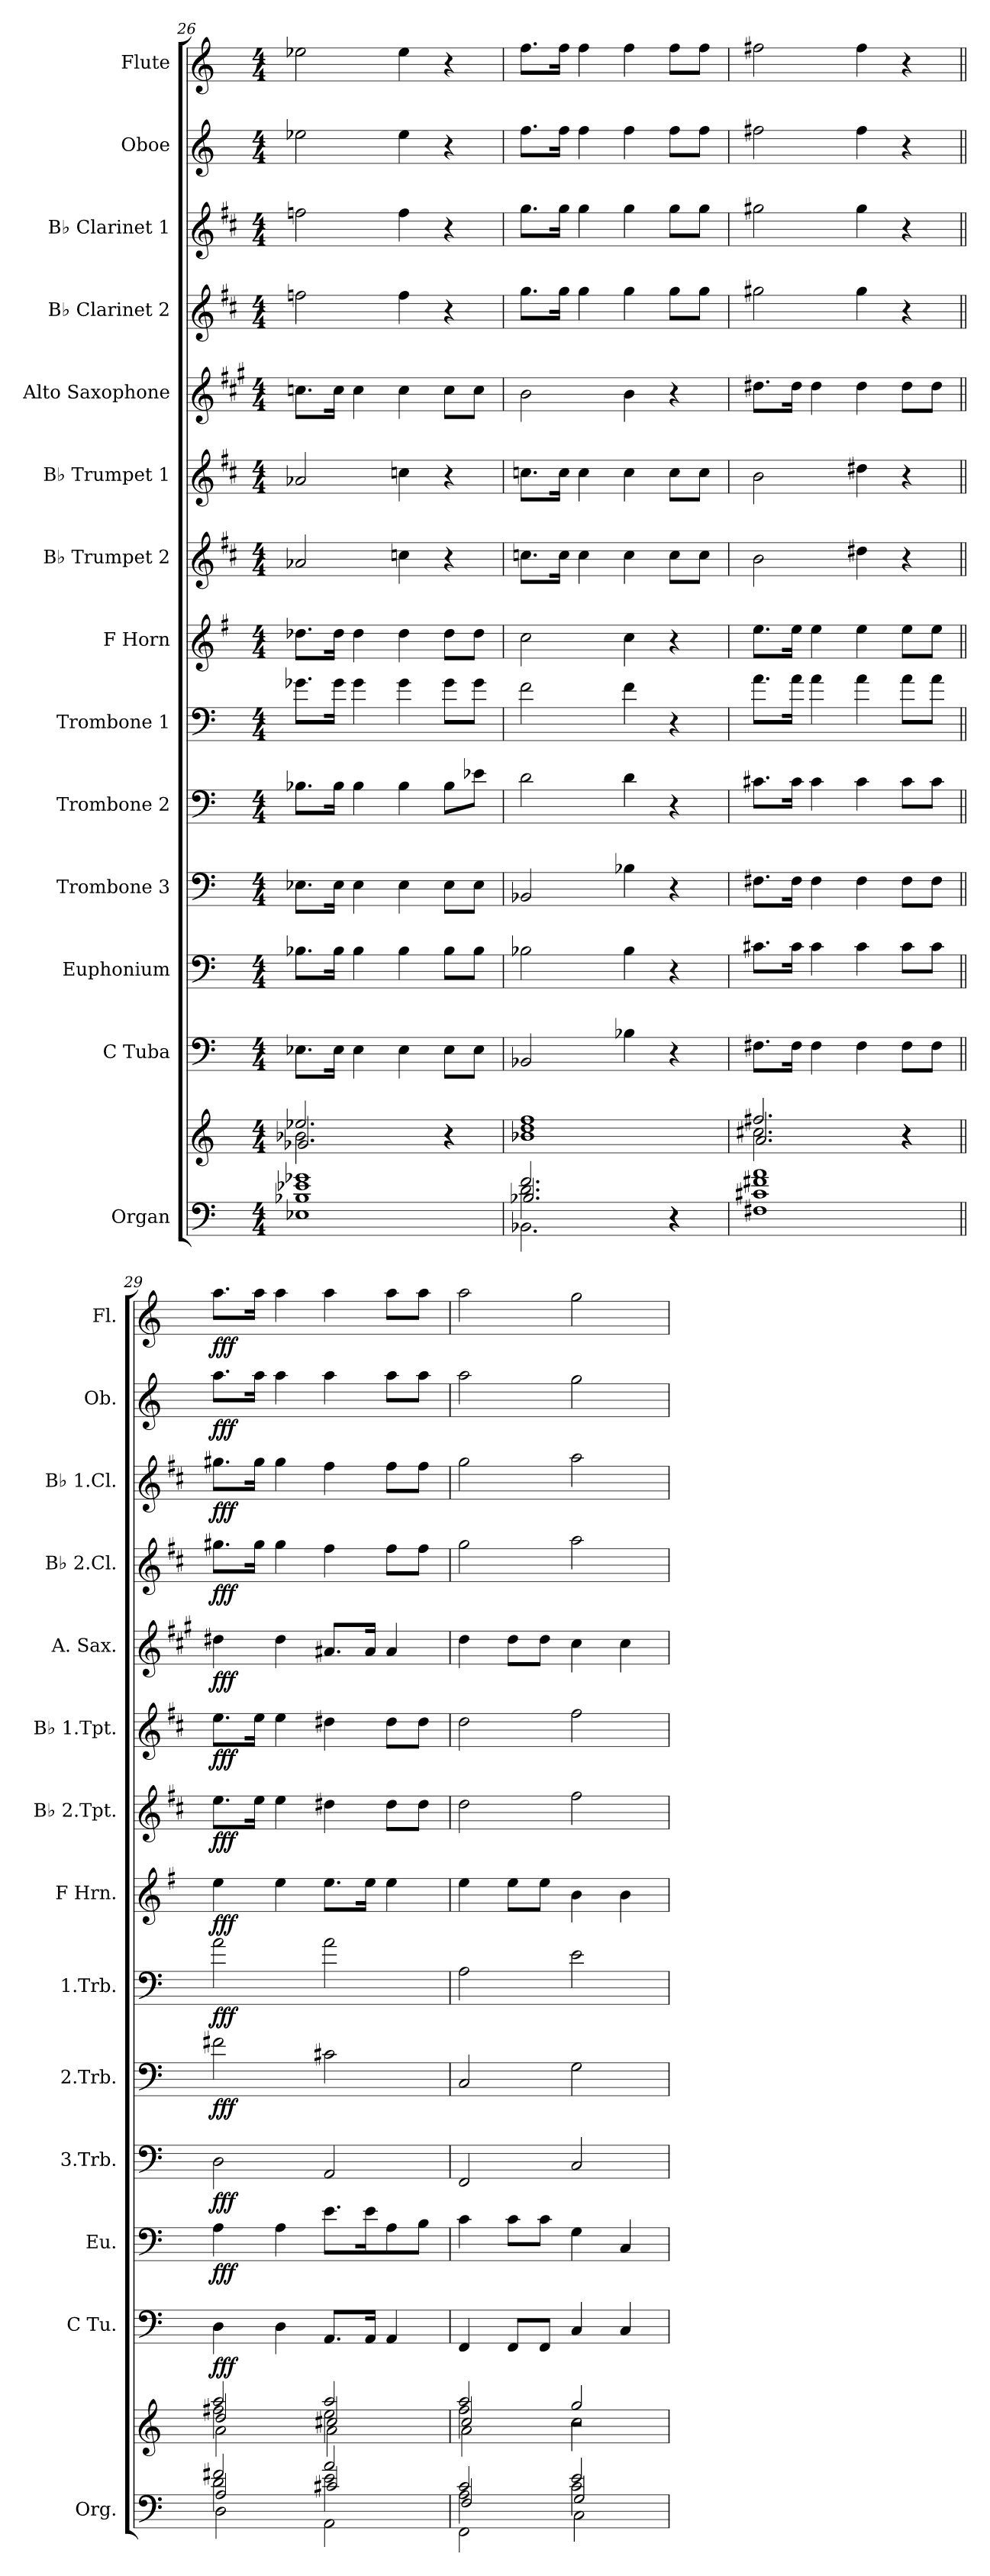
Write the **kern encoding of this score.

**kern	**kern	**kern	**dynam	**kern	**dynam	**kern	**dynam	**kern	**dynam	**kern	**dynam	**kern	**dynam	**kern	**dynam	**kern	**dynam	**kern	**dynam	**kern	**dynam	**kern	**dynam	**kern	**dynam	**kern	**dynam
*part14	*part14	*part13	*part13	*part12	*part12	*part11	*part11	*part10	*part10	*part9	*part9	*part8	*part8	*part7	*part7	*part6	*part6	*part5	*part5	*part4	*part4	*part3	*part3	*part2	*part2	*part1	*part1
*staff15	*staff14	*staff13	*staff13	*staff12	*staff12	*staff11	*staff11	*staff10	*staff10	*staff9	*staff9	*staff8	*staff8	*staff7	*staff7	*staff6	*staff6	*staff5	*staff5	*staff4	*staff4	*staff3	*staff3	*staff2	*staff2	*staff1	*staff1
*I"Organ	*	*I"C Tuba	*	*I"Euphonium	*	*I"Trombone 3	*	*I"Trombone 2	*	*I"Trombone 1	*	*I"F Horn	*	*I"B♭ Trumpet 2	*	*I"B♭ Trumpet 1	*	*I"Alto Saxophone	*	*I"B♭ Clarinet 2	*	*I"B♭ Clarinet 1	*	*I"Oboe	*	*I"Flute	*
*I'Org.	*	*I'C Tu.	*	*I'Eu.	*	*I'3.Trb.	*	*I'2.Trb.	*	*I'1.Trb.	*	*I'F Hrn.	*	*I'B♭ 2.Tpt.	*	*I'B♭ 1.Tpt.	*	*I'A. Sax.	*	*I'B♭ 2.Cl.	*	*I'B♭ 1.Cl.	*	*I'Ob.	*	*I'Fl.	*
*clefF4	*clefG2	*clefF4	*	*clefF4	*	*clefF4	*	*clefF4	*	*clefF4	*	*clefG2	*	*clefG2	*	*clefG2	*	*clefG2	*	*clefG2	*	*clefG2	*	*clefG2	*	*clefG2	*
*	*	*	*	*	*	*	*	*	*	*	*	*ITrd4c7	*	*ITrd1c2	*	*ITrd1c2	*	*ITrd5c9	*	*ITrd1c2	*	*ITrd1c2	*	*	*	*	*
*k[]	*k[]	*k[]	*	*k[]	*	*k[]	*	*k[]	*	*k[]	*	*k[]	*	*k[]	*	*k[]	*	*k[]	*	*k[]	*	*k[]	*	*k[]	*	*k[]	*
*C:	*C:	*C:	*	*C:	*	*C:	*	*C:	*	*C:	*	*C:	*	*C:	*	*C:	*	*C:	*	*C:	*	*C:	*	*C:	*	*C:	*
*M4/4	*M4/4	*M4/4	*	*M4/4	*	*M4/4	*	*M4/4	*	*M4/4	*	*M4/4	*	*M4/4	*	*M4/4	*	*M4/4	*	*M4/4	*	*M4/4	*	*M4/4	*	*M4/4	*
=26	=26	=26	=26	=26	=26	=26	=26	=26	=26	=26	=26	=26	=26	=26	=26	=26	=26	=26	=26	=26	=26	=26	=26	=26	=26	=26	=26
*^	*^	*	*	*	*	*	*	*	*	*	*	*	*	*	*	*	*	*	*	*	*	*	*	*	*	*	*
*	*^	*	*^	*	*	*	*	*	*	*	*	*	*	*	*	*	*	*	*	*	*	*	*	*	*	*	*	*	*
*	*	*^	*	*	*	*	*	*	*	*	*	*	*	*	*	*	*	*	*	*	*	*	*	*	*	*	*	*	*	*	*
1g-X	1e-X	1B-X	1E-X	2.ee-X/	2.b-X\	2.g-X/	8.E-X\L	.	8.B-X\L	.	8.E-X\L	.	8.B-X\L	.	8.g-X\L	.	8.g-X\L	.	2g-X/	.	2g-X/	.	8.e-X\L	.	2ee-X\	.	2ee-X\	.	2ee-X\	.	2ee-X\	.
.	.	.	.	.	.	.	16E-\Jk	.	16B-\Jk	.	16E-\Jk	.	16B-\Jk	.	16g-\Jk	.	16g-\Jk	.	.	.	.	.	16e-\Jk	.	.	.	.	.	.	.	.	.
.	.	.	.	.	.	.	4E-\	.	4B-\	.	4E-\	.	4B-\	.	4g-\	.	4g-\	.	.	.	.	.	4e-\	.	.	.	.	.	.	.	.	.
.	.	.	.	.	.	.	4E-\	.	4B-\	.	4E-\	.	4B-\	.	4g-\	.	4g-\	.	4b-X\	.	4b-X\	.	4e-\	.	4ee-\	.	4ee-\	.	4ee-\	.	4ee-\	.
.	.	.	.	4r	4r	4r	8E-\L	.	8B-\L	.	8E-\L	.	8B-\L	.	8g-\L	.	8g-\L	.	4r	.	4r	.	8e-\L	.	4r	.	4r	.	4r	.	4r	.
.	.	.	.	.	.	.	8E-\J	.	8B-\J	.	8E-\J	.	8e-X\J	.	8g-\J	.	8g-\J	.	.	.	.	.	8e-\J	.	.	.	.	.	.	.	.	.
=27	=27	=27	=27	=27	=27	=27	=27	=27	=27	=27	=27	=27	=27	=27	=27	=27	=27	=27	=27	=27	=27	=27	=27	=27	=27	=27	=27	=27	=27	=27	=27	=27
2.f/	2.d\	2.B-X/	2.BB-X\	1ff	1dd	1b-X	2BB-X/	.	2B-X\	.	2BB-X/	.	2d\	.	2f\	.	2f\	.	8.b-X\L	.	8.b-X\L	.	2d\	.	8.ff\L	.	8.ff\L	.	8.ff\L	.	8.ff\L	.
.	.	.	.	.	.	.	.	.	.	.	.	.	.	.	.	.	.	.	16b-\Jk	.	16b-\Jk	.	.	.	16ff\Jk	.	16ff\Jk	.	16ff\Jk	.	16ff\Jk	.
.	.	.	.	.	.	.	.	.	.	.	.	.	.	.	.	.	.	.	4b-\	.	4b-\	.	.	.	4ff\	.	4ff\	.	4ff\	.	4ff\	.
.	.	.	.	.	.	.	4B-X\	.	4B-\	.	4B-X\	.	4d\	.	4f\	.	4f\	.	4b-\	.	4b-\	.	4d\	.	4ff\	.	4ff\	.	4ff\	.	4ff\	.
4r	4r	4r	4r	.	.	.	4r	.	4r	.	4r	.	4r	.	4r	.	4r	.	8b-\L	.	8b-\L	.	4r	.	8ff\L	.	8ff\L	.	8ff\L	.	8ff\L	.
.	.	.	.	.	.	.	.	.	.	.	.	.	.	.	.	.	.	.	8b-\J	.	8b-\J	.	.	.	8ff\J	.	8ff\J	.	8ff\J	.	8ff\J	.
!!LO:PB:g=z
=28	=28	=28	=28	=28	=28	=28	=28	=28	=28	=28	=28	=28	=28	=28	=28	=28	=28	=28	=28	=28	=28	=28	=28	=28	=28	=28	=28	=28	=28	=28	=28	=28
1a	1f#X	1c#X	1F#X	2.ff#X/	2.cc#X\	2.a/	8.F#X\L	.	8.c#X\L	.	8.F#X\L	.	8.c#X\L	.	8.a\L	.	8.a\L	.	2a\	.	2a\	.	8.f#X\L	.	2ff#X\	.	2ff#X\	.	2ff#X\	.	2ff#X\	.
.	.	.	.	.	.	.	16F#\Jk	.	16c#\Jk	.	16F#\Jk	.	16c#\Jk	.	16a\Jk	.	16a\Jk	.	.	.	.	.	16f#\Jk	.	.	.	.	.	.	.	.	.
.	.	.	.	.	.	.	4F#\	.	4c#\	.	4F#\	.	4c#\	.	4a\	.	4a\	.	.	.	.	.	4f#\	.	.	.	.	.	.	.	.	.
.	.	.	.	.	.	.	4F#\	.	4c#\	.	4F#\	.	4c#\	.	4a\	.	4a\	.	4cc#X\	.	4cc#X\	.	4f#\	.	4ff#\	.	4ff#\	.	4ff#\	.	4ff#\	.
.	.	.	.	4r	4r	4r	8F#\L	.	8c#\L	.	8F#\L	.	8c#\L	.	8a\L	.	8a\L	.	4r	.	4r	.	8f#\L	.	4r	.	4r	.	4r	.	4r	.
.	.	.	.	.	.	.	8F#\J	.	8c#\J	.	8F#\J	.	8c#\J	.	8a\J	.	8a\J	.	.	.	.	.	8f#\J	.	.	.	.	.	.	.	.	.
=29||	=29||	=29||	=29||	=29||	=29||	=29||	=29||	=29||	=29||	=29||	=29||	=29||	=29||	=29||	=29||	=29||	=29||	=29||	=29||	=29||	=29||	=29||	=29||	=29||	=29||	=29||	=29||	=29||	=29||	=29||	=29||	=29||
*	*	*	*	*	*	*^	*	*	*	*	*	*	*	*	*	*	*	*	*	*	*	*	*	*	*	*	*	*	*	*	*	*
!	!	!	!	!	!	!	!	!	!LO:DY:b	!	!LO:DY:b	!	!LO:DY:b	!	!LO:DY:b	!	!LO:DY:b	!	!LO:DY:b	!	!LO:DY:b	!	!LO:DY:b	!	!LO:DY:b	!	!LO:DY:b	!	!LO:DY:b	!	!LO:DY:b	!	!LO:DY:b
2f#X/	2d\	2A/	2D\	2aa/	2ff#X\	2dd/	2a\	4D\	fff	4A\	fff	2D\	fff	2f#X\	fff	2a\	fff	4a\	fff	8.dd\L	fff	8.dd\L	fff	4f#X\	fff	8.ff#X\L	fff	8.ff#X\L	fff	8.aa\L	fff	8.aa\L	fff
.	.	.	.	.	.	.	.	.	.	.	.	.	.	.	.	.	.	.	.	16dd\Jk	.	16dd\Jk	.	.	.	16ff#\Jk	.	16ff#\Jk	.	16aa\Jk	.	16aa\Jk	.
.	.	.	.	.	.	.	.	4D\	.	4A\	.	.	.	.	.	.	.	4a\	.	4dd\	.	4dd\	.	4f#\	.	4ff#\	.	4ff#\	.	4aa\	.	4aa\	.
2a/	2e\	2c#X/	2AA\	2aa/	2ee\	2cc#X/	2a\	8.AA/L	.	8.e\L	.	2AA/	.	2c#X\	.	2a\	.	8.a\L	.	4cc#X\	.	4cc#X\	.	8.c#X/L	.	4ee\	.	4ee\	.	4aa\	.	4aa\	.
.	.	.	.	.	.	.	.	16AA/Jk	.	16e\K	.	.	.	.	.	.	.	16a\Jk	.	.	.	.	.	16c#/Jk	.	.	.	.	.	.	.	.	.
.	.	.	.	.	.	.	.	4AA/	.	8A\	.	.	.	.	.	.	.	4a\	.	8cc#\L	.	8cc#\L	.	4c#/	.	8ee\L	.	8ee\L	.	8aa\L	.	8aa\L	.
.	.	.	.	.	.	.	.	.	.	8B\J	.	.	.	.	.	.	.	.	.	8cc#\J	.	8cc#\J	.	.	.	8ee\J	.	8ee\J	.	8aa\J	.	8aa\J	.
=30	=30	=30	=30	=30	=30	=30	=30	=30	=30	=30	=30	=30	=30	=30	=30	=30	=30	=30	=30	=30	=30	=30	=30	=30	=30	=30	=30	=30	=30	=30	=30	=30	=30
2c/	2A\	2F/	2FF\	2aa/	2ff\	2cc/	2a\	4FF/	.	4c\	.	2FF/	.	2C/	.	2A\	.	4a\	.	2cc\	.	2cc\	.	4f\	.	2ff\	.	2ff\	.	2aa\	.	2aa\	.
.	.	.	.	.	.	.	.	8FF/L	.	8c\L	.	.	.	.	.	.	.	8a\L	.	.	.	.	.	8f\L	.	.	.	.	.	.	.	.	.
.	.	.	.	.	.	.	.	8FF/J	.	8c\J	.	.	.	.	.	.	.	8a\J	.	.	.	.	.	8f\J	.	.	.	.	.	.	.	.	.
2e/	2c\	2G/	2C\	2gg/	2cc\	2r	2r	4C/	.	4G\	.	2C/	.	2G\	.	2e\	.	4e\	.	2ee\	.	2ee\	.	4e\	.	2gg\	.	2gg\	.	2gg\	.	2gg\	.
.	.	.	.	.	.	.	.	4C/	.	4C/	.	.	.	.	.	.	.	4e\	.	.	.	.	.	4e\	.	.	.	.	.	.	.	.	.
*v	*v	*v	*v	*	*	*	*	*	*	*	*	*	*	*	*	*	*	*	*	*	*	*	*	*	*	*	*	*	*	*	*	*	*
*	*v	*v	*v	*v	*	*	*	*	*	*	*	*	*	*	*	*	*	*	*	*	*	*	*	*	*	*	*	*	*	*
=	=	=	=	=	=	=	=	=	=	=	=	=	=	=	=	=	=	=	=	=	=	=	=	=	=	=	=
*-	*-	*-	*-	*-	*-	*-	*-	*-	*-	*-	*-	*-	*-	*-	*-	*-	*-	*-	*-	*-	*-	*-	*-	*-	*-	*-	*-
